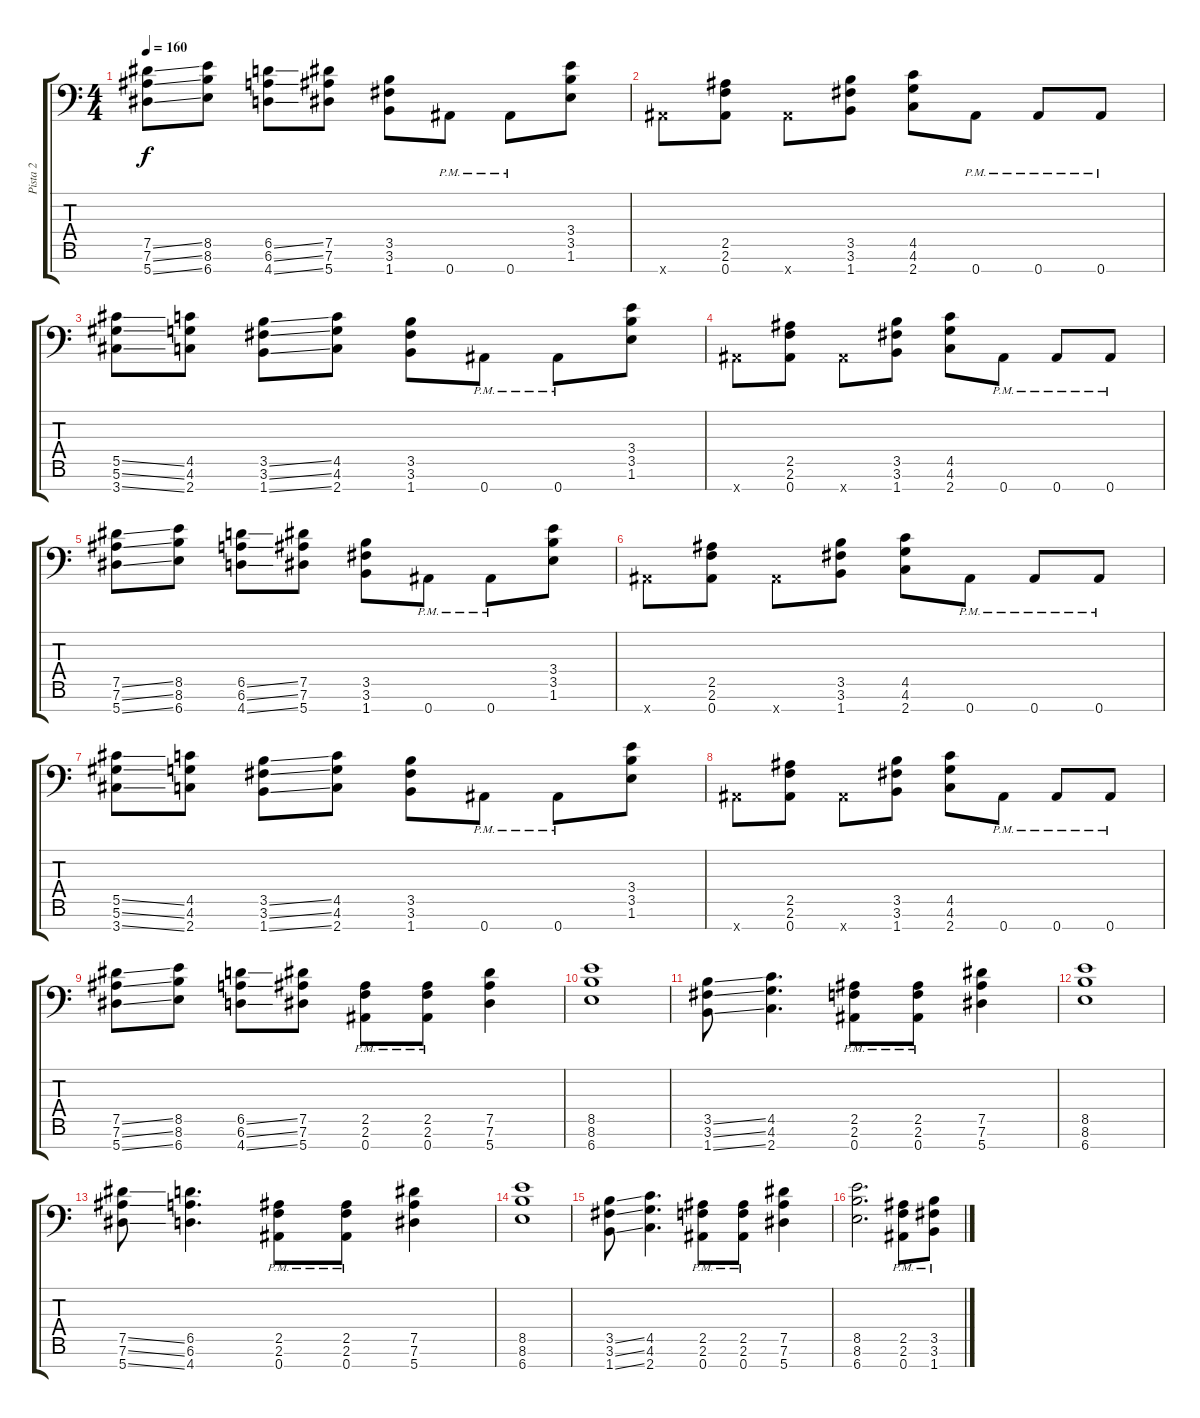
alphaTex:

\track ("Pista 2" "Pista 2") {instrument distortionguitar}
\staff {score tabs}
\tuning (Eb4 Bb3 Gb3 Db3 Ab2 Eb2 Bb1) {hide}
\ts (4 4)
\tempo 160
\clef f4
\ks c
(7.5{ss} 7.6{ss} 5.7{ss}).8{dy f} (8.5 8.6 6.7).8 (6.5{ss} 6.6{ss} 4.7{ss}).8 (7.5 7.6 5.7).8 (3.5 3.6 1.7).8 0.7{pm}.8 0.7{pm}.8 (3.4 3.5 1.6).8 |
0.7{x}.8 (2.5 2.6 0.7).8 0.7{x}.8 (3.5 3.6 1.7).8 (4.5 4.6 2.7).8 0.7{pm}.8 0.7{pm}.8 0.7{pm}.8 |
(5.5{ss} 5.6{ss} 3.7{ss}).8 (4.5 4.6 2.7).8 (3.5{ss} 3.6{ss} 1.7{ss}).8 (4.5 4.6 2.7).8 (3.5 3.6 1.7).8 0.7{pm}.8 0.7{pm}.8 (3.4 3.5 1.6).8 |
0.7{x}.8 (2.5 2.6 0.7).8 0.7{x}.8 (3.5 3.6 1.7).8 (4.5 4.6 2.7).8 0.7{pm}.8 0.7{pm}.8 0.7{pm}.8 |
(7.5{ss} 7.6{ss} 5.7{ss}).8 (8.5 8.6 6.7).8 (6.5{ss} 6.6{ss} 4.7{ss}).8 (7.5 7.6 5.7).8 (3.5 3.6 1.7).8 0.7{pm}.8 0.7{pm}.8 (3.4 3.5 1.6).8 |
0.7{x}.8 (2.5 2.6 0.7).8 0.7{x}.8 (3.5 3.6 1.7).8 (4.5 4.6 2.7).8 0.7{pm}.8 0.7{pm}.8 0.7{pm}.8 |
(5.5{ss} 5.6{ss} 3.7{ss}).8 (4.5 4.6 2.7).8 (3.5{ss} 3.6{ss} 1.7{ss}).8 (4.5 4.6 2.7).8 (3.5 3.6 1.7).8 0.7{pm}.8 0.7{pm}.8 (3.4 3.5 1.6).8 |
0.7{x}.8 (2.5 2.6 0.7).8 0.7{x}.8 (3.5 3.6 1.7).8 (4.5 4.6 2.7).8 0.7{pm}.8 0.7{pm}.8 0.7{pm}.8 |
(7.5{ss} 7.6{ss} 5.7{ss}).8 (8.5 8.6 6.7).8 (6.5{ss} 6.6{ss} 4.7{ss}).8 (7.5 7.6 5.7).8 (2.5{pm} 2.6{pm} 0.7{pm}).8 (2.5{pm} 2.6{pm} 0.7{pm}).8 (7.5 7.6 5.7).4 |
(8.5 8.6 6.7).1 |
(3.5{ss} 3.6{ss} 1.7{ss}).8 (4.5 4.6 2.7).4{d} (2.5{pm} 2.6{pm} 0.7{pm}).8 (2.5{pm} 2.6{pm} 0.7{pm}).8 (7.5 7.6 5.7).4 |
(8.5 8.6 6.7).1 |
(7.5{ss} 7.6{ss} 5.7{ss}).8 (6.5 6.6 4.7).4{d} (2.5{pm} 2.6{pm} 0.7{pm}).8 (2.5{pm} 2.6{pm} 0.7{pm}).8 (7.5 7.6 5.7).4 |
(8.5 8.6 6.7).1 |
(3.5{ss} 3.6{ss} 1.7{ss}).8 (4.5 4.6 2.7).4{d} (2.5{pm} 2.6{pm} 0.7{pm}).8 (2.5{pm} 2.6{pm} 0.7{pm}).8 (7.5 7.6 5.7).4 |
(8.5 8.6 6.7).2{d} (2.5{pm} 2.6{pm} 0.7{pm}).8 (3.5{pm} 3.6{pm} 1.7{pm}).8
